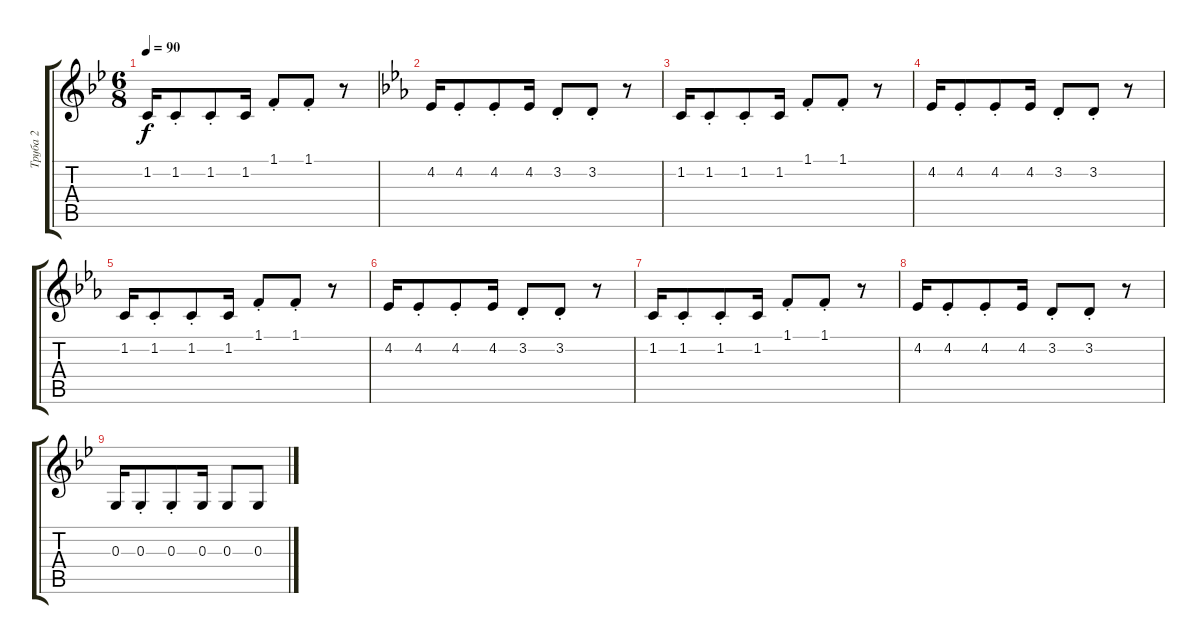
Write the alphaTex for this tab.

\track ("Труба 2" "Труба 2") {instrument trumpet}
\staff {score tabs}
\tuning (E4 B3 G3 D3 A2 E2) {hide}
\ts (6 8)
\tempo 90
\clef g2
\ks gminor
1.2.16{dy f} 1.2{st}.8 1.2{st}.8 1.2.16 1.1{st}.8 1.1{st}.8 r.8 |
\ks cminor
4.2.16 4.2{st}.8 4.2{st}.8 4.2.16 3.2{st}.8 3.2{st}.8 r.8 |
1.2.16 1.2{st}.8 1.2{st}.8 1.2.16 1.1{st}.8 1.1{st}.8 r.8 |
4.2.16 4.2{st}.8 4.2{st}.8 4.2.16 3.2{st}.8 3.2{st}.8 r.8 |
1.2.16 1.2{st}.8 1.2{st}.8 1.2.16 1.1{st}.8 1.1{st}.8 r.8 |
4.2.16 4.2{st}.8 4.2{st}.8 4.2.16 3.2{st}.8 3.2{st}.8 r.8 |
1.2.16 1.2{st}.8 1.2{st}.8 1.2.16 1.1{st}.8 1.1{st}.8 r.8 |
4.2.16 4.2{st}.8 4.2{st}.8 4.2.16 3.2{st}.8 3.2{st}.8 r.8 |
\ks gminor
0.3.16 0.3{st}.8 0.3{st}.8 0.3.16 0.3.8 0.3.8
